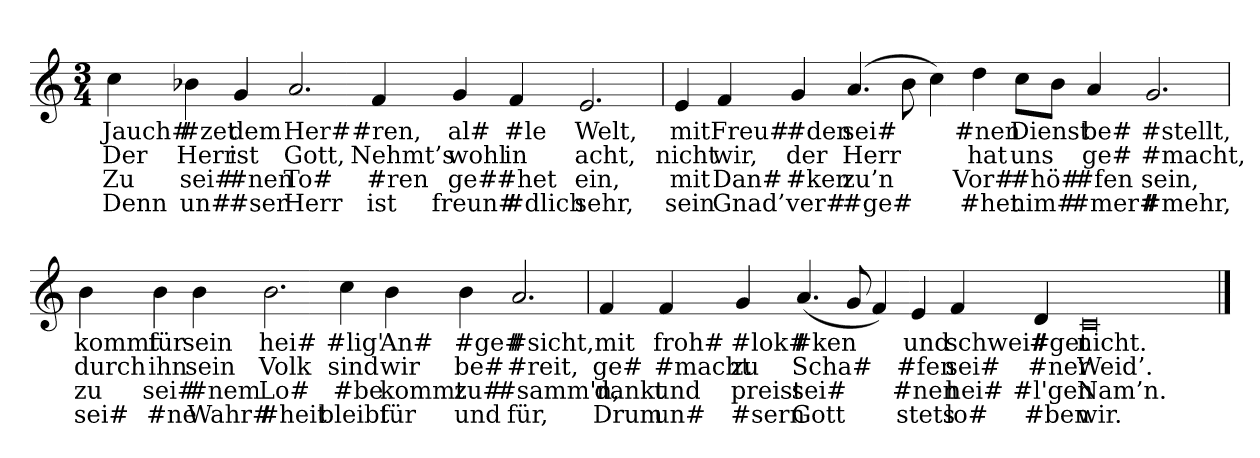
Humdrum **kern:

**kern	**text	**text	**text	**text
*part1	*part1	*part1	*part1	*part1
*staff1	*staff1	*staff1	*staff1	*staff1
*clefG2	*	*	*	*
*M3/4	*	*	*	*
=	=	=	=	=
4cc	Jauch#	Der	Zu	Denn
4b-X	#zet	Herr	sei#	un#
4g	dem	ist	#nen	#ser
2.a	Her#	Gott,	To#	Herr
4f	#ren,	Nehmt’s	#ren	ist
4g	al#	wohl	ge#	freun#
4f	#le	in	#het	#dlich
2.e	Welt,	acht,	ein,	sehr,
=	=	=	=	=
4e	mit	nicht	mit	sein
4f	Freu#	wir,	Dan#	Gnad’
4g	#den	der	#ken	ver#
(4.a	sei#	Herr	zu’n	#ge#
8b	.	.	.	.
4cc)	.	.	.	.
4dd	#nen	hat	Vor#	#het
8ccL	Dienst	uns	#hö#	nim#
8bJ	.	.	.	.
4a	be#	ge#	#fen	#mer#
2.g	#stellt,	#macht,	sein,	#mehr,
=	=	=	=	=
4b	kommt	durch	zu	sei#
4b	für	ihn	sei#	#ne
4b	sein	sein	#nem	Wahr#
2.b	hei#	Volk	Lo#	#heit
4cc	#lig'	sind	#be	bleibt
4b	An#	wir	kommt	für
4b	#ge#	be#	zu#	und
2.a	#sicht,	#reit,	#samm'n,	für,
=	=	=	=	=
4f	mit	ge#	dankt	Drum
4f	froh#	#macht	und	un#
4g	#lok#	zu	preist	#sern
(4.a	#ken	Scha#	sei#	Gott
8g	.	.	.	.
4f)	.	.	.	.
4e	und	#fen	#nen	stets
4f	schwei#	sei#	hei#	lo#
4d	#get	#ner	#l'gen	#ben
0c	nicht.	Weid’.	Nam’n.	wir.
==	==	==	==	==
*-	*-	*-	*-	*-
